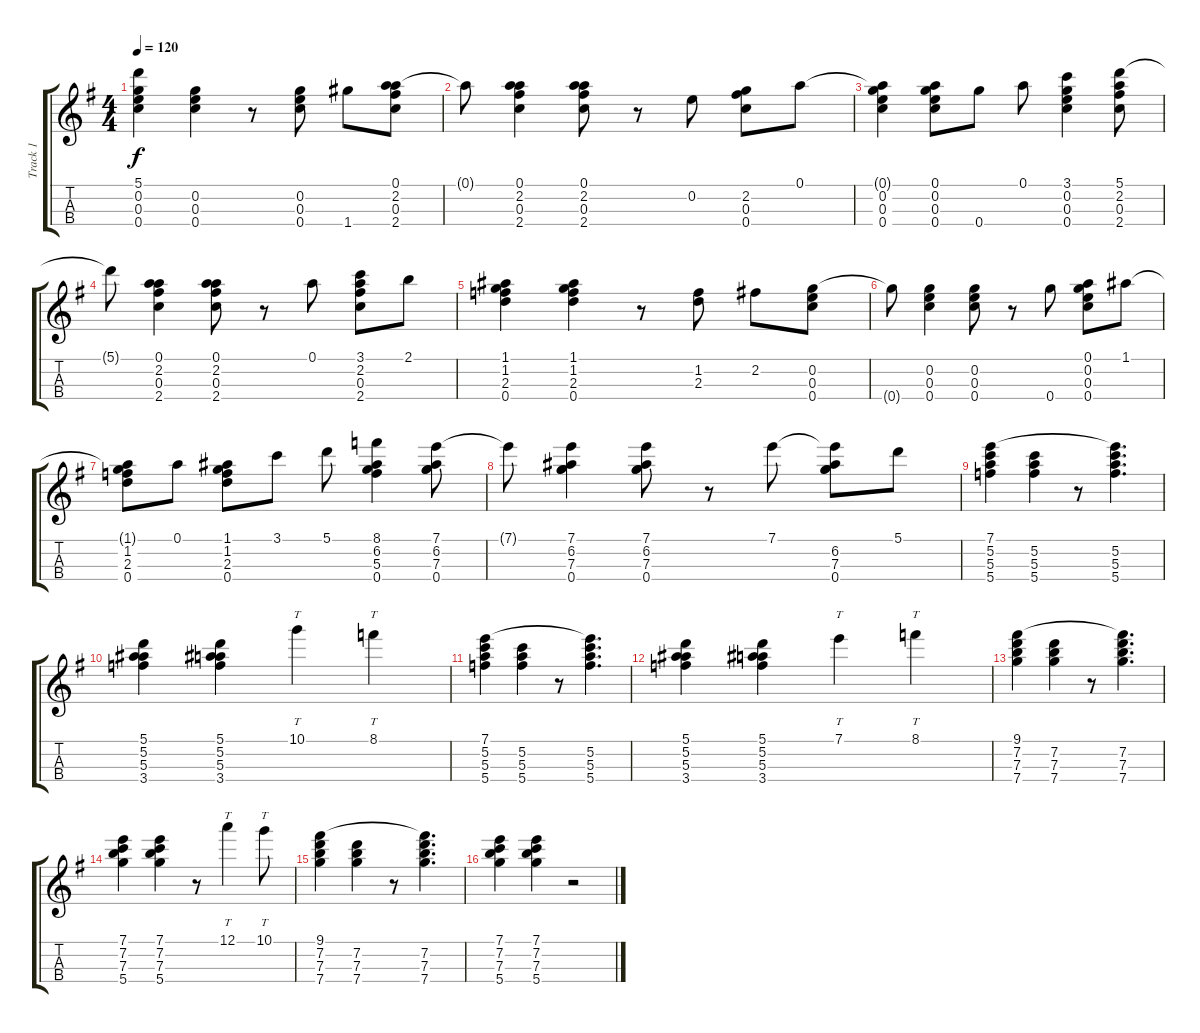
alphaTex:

\track ("Track 1" "Track 1") {instrument acousticguitarnylon}
\staff {score tabs}
\tuning (A4 E4 C4 G4) {hide}
\ts (4 4)
\tempo 120
\clef g2
\ks g
(5.1{t} 0.2 0.3 0.4).4{dy f} (0.2 0.3 0.4).4 r.8 (0.2 0.3 0.4).8 1.4.8 (0.1 2.2 0.3 2.4).8 |
0.1{t}.8 (0.1 2.2 0.3 2.4).4 (0.1 2.2 0.3 2.4).8 r.8 0.2.8 (2.2 0.3 0.4).8 0.1.8 |
(0.1{t} 0.2 0.3 0.4).4 (0.1 0.2 0.3 0.4).8 0.4.8 0.1.8 (3.1 0.2 0.3 0.4).4 (5.1 2.2 0.3 2.4).8 |
5.1{t}.8 (0.1 2.2 0.3 2.4).4 (0.1 2.2 0.3 2.4).8 r.8 0.1.8 (3.1 2.2 0.3 2.4).8 2.1.8 |
(1.1 1.2 2.3 0.4).4 (1.1 1.2 2.3 0.4).4 r.8 (1.2 2.3).8 2.2.8 (0.2 0.3 0.4).8 |
0.4{t}.8 (0.2 0.3 0.4).4 (0.2 0.3 0.4).8 r.8 0.4.8 (0.1 0.2 0.3 0.4).8 1.1.8 |
(1.1{t} 1.2 2.3 0.4).8 0.1.8 (1.1 1.2 2.3 0.4).8 3.1.8 5.1.8 (8.1 6.2 5.3 0.4).4 (7.1 6.2 7.3 0.4).8 |
7.1{t}.8 (7.1 6.2 7.3 0.4).4 (7.1 6.2 7.3 0.4).8 r.8 7.1.8 (7.1{t} 6.2 7.3 0.4).8 5.1.8 |
(7.1 5.2 5.3 5.4).4 (5.2 5.3 5.4).4 r.8 (7.1{t} 5.2 5.3 5.4).4{d} |
(5.1 5.2 5.3 3.4).4 (5.1 5.2 5.3 3.4).4 10.1.4{tt} 8.1.4{tt} |
(7.1 5.2 5.3 5.4).4 (5.2 5.3 5.4).4 r.8 (7.1{t} 5.2 5.3 5.4).4{d} |
(5.1 5.2 5.3 3.4).4 (5.1 5.2 5.3 3.4).4 7.1.4{tt} 8.1.4{tt} |
(9.1 7.2 7.3 7.4).4 (7.2 7.3 7.4).4 r.8 (9.1{t} 7.2 7.3 7.4).4{d} |
(7.1 7.2 7.3 5.4).4 (7.1 7.2 7.3 5.4).4 r.8 12.1.4{tt} 10.1.8{tt} |
(9.1 7.2 7.3 7.4).4 (7.2 7.3 7.4).4 r.8 (9.1{t} 7.2 7.3 7.4).4{d} |
(7.1 7.2 7.3 5.4).4 (7.1 7.2 7.3 5.4).4 r.2
